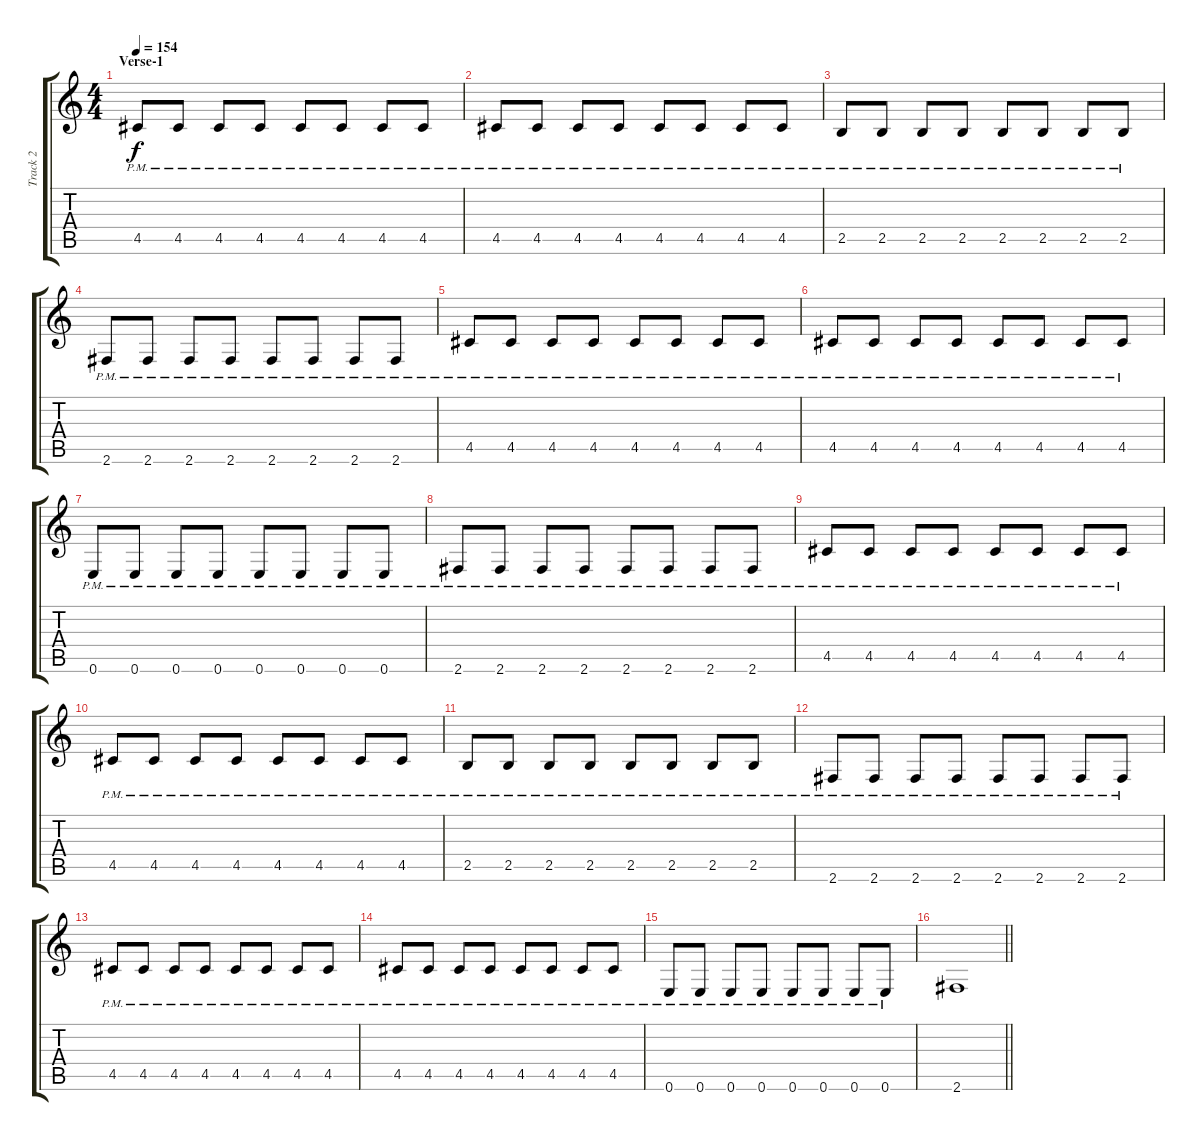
\track ("Track 2" "Track 2") {instrument overdrivenguitar}
\staff {score tabs}
\tuning (E4 B3 G3 D3 A2 E2) {hide}
\ts (4 4)
\section ("" "Verse-1")
\tempo 154
\clef g2
\ks c
4.5{pm}.8{dy f} 4.5{pm}.8 4.5{pm}.8 4.5{pm}.8 4.5{pm}.8 4.5{pm}.8 4.5{pm}.8 4.5{pm}.8 |
4.5{pm}.8 4.5{pm}.8 4.5{pm}.8 4.5{pm}.8 4.5{pm}.8 4.5{pm}.8 4.5{pm}.8 4.5{pm}.8 |
2.5{pm}.8 2.5{pm}.8 2.5{pm}.8 2.5{pm}.8 2.5{pm}.8 2.5{pm}.8 2.5{pm}.8 2.5{pm}.8 |
2.6{pm}.8 2.6{pm}.8 2.6{pm}.8 2.6{pm}.8 2.6{pm}.8 2.6{pm}.8 2.6{pm}.8 2.6{pm}.8 |
4.5{pm}.8 4.5{pm}.8 4.5{pm}.8 4.5{pm}.8 4.5{pm}.8 4.5{pm}.8 4.5{pm}.8 4.5{pm}.8 |
4.5{pm}.8 4.5{pm}.8 4.5{pm}.8 4.5{pm}.8 4.5{pm}.8 4.5{pm}.8 4.5{pm}.8 4.5{pm}.8 |
0.6{pm}.8 0.6{pm}.8 0.6{pm}.8 0.6{pm}.8 0.6{pm}.8 0.6{pm}.8 0.6{pm}.8 0.6{pm}.8 |
2.6{pm}.8 2.6{pm}.8 2.6{pm}.8 2.6{pm}.8 2.6{pm}.8 2.6{pm}.8 2.6{pm}.8 2.6{pm}.8 |
4.5{pm}.8 4.5{pm}.8 4.5{pm}.8 4.5{pm}.8 4.5{pm}.8 4.5{pm}.8 4.5{pm}.8 4.5{pm}.8 |
4.5{pm}.8 4.5{pm}.8 4.5{pm}.8 4.5{pm}.8 4.5{pm}.8 4.5{pm}.8 4.5{pm}.8 4.5{pm}.8 |
2.5{pm}.8 2.5{pm}.8 2.5{pm}.8 2.5{pm}.8 2.5{pm}.8 2.5{pm}.8 2.5{pm}.8 2.5{pm}.8 |
2.6{pm}.8 2.6{pm}.8 2.6{pm}.8 2.6{pm}.8 2.6{pm}.8 2.6{pm}.8 2.6{pm}.8 2.6{pm}.8 |
4.5{pm}.8 4.5{pm}.8 4.5{pm}.8 4.5{pm}.8 4.5{pm}.8 4.5{pm}.8 4.5{pm}.8 4.5{pm}.8 |
4.5{pm}.8 4.5{pm}.8 4.5{pm}.8 4.5{pm}.8 4.5{pm}.8 4.5{pm}.8 4.5{pm}.8 4.5{pm}.8 |
0.6{pm}.8 0.6{pm}.8 0.6{pm}.8 0.6{pm}.8 0.6{pm}.8 0.6{pm}.8 0.6{pm}.8 0.6{pm}.8 |
\barLineRight lightlight
2.6.1
